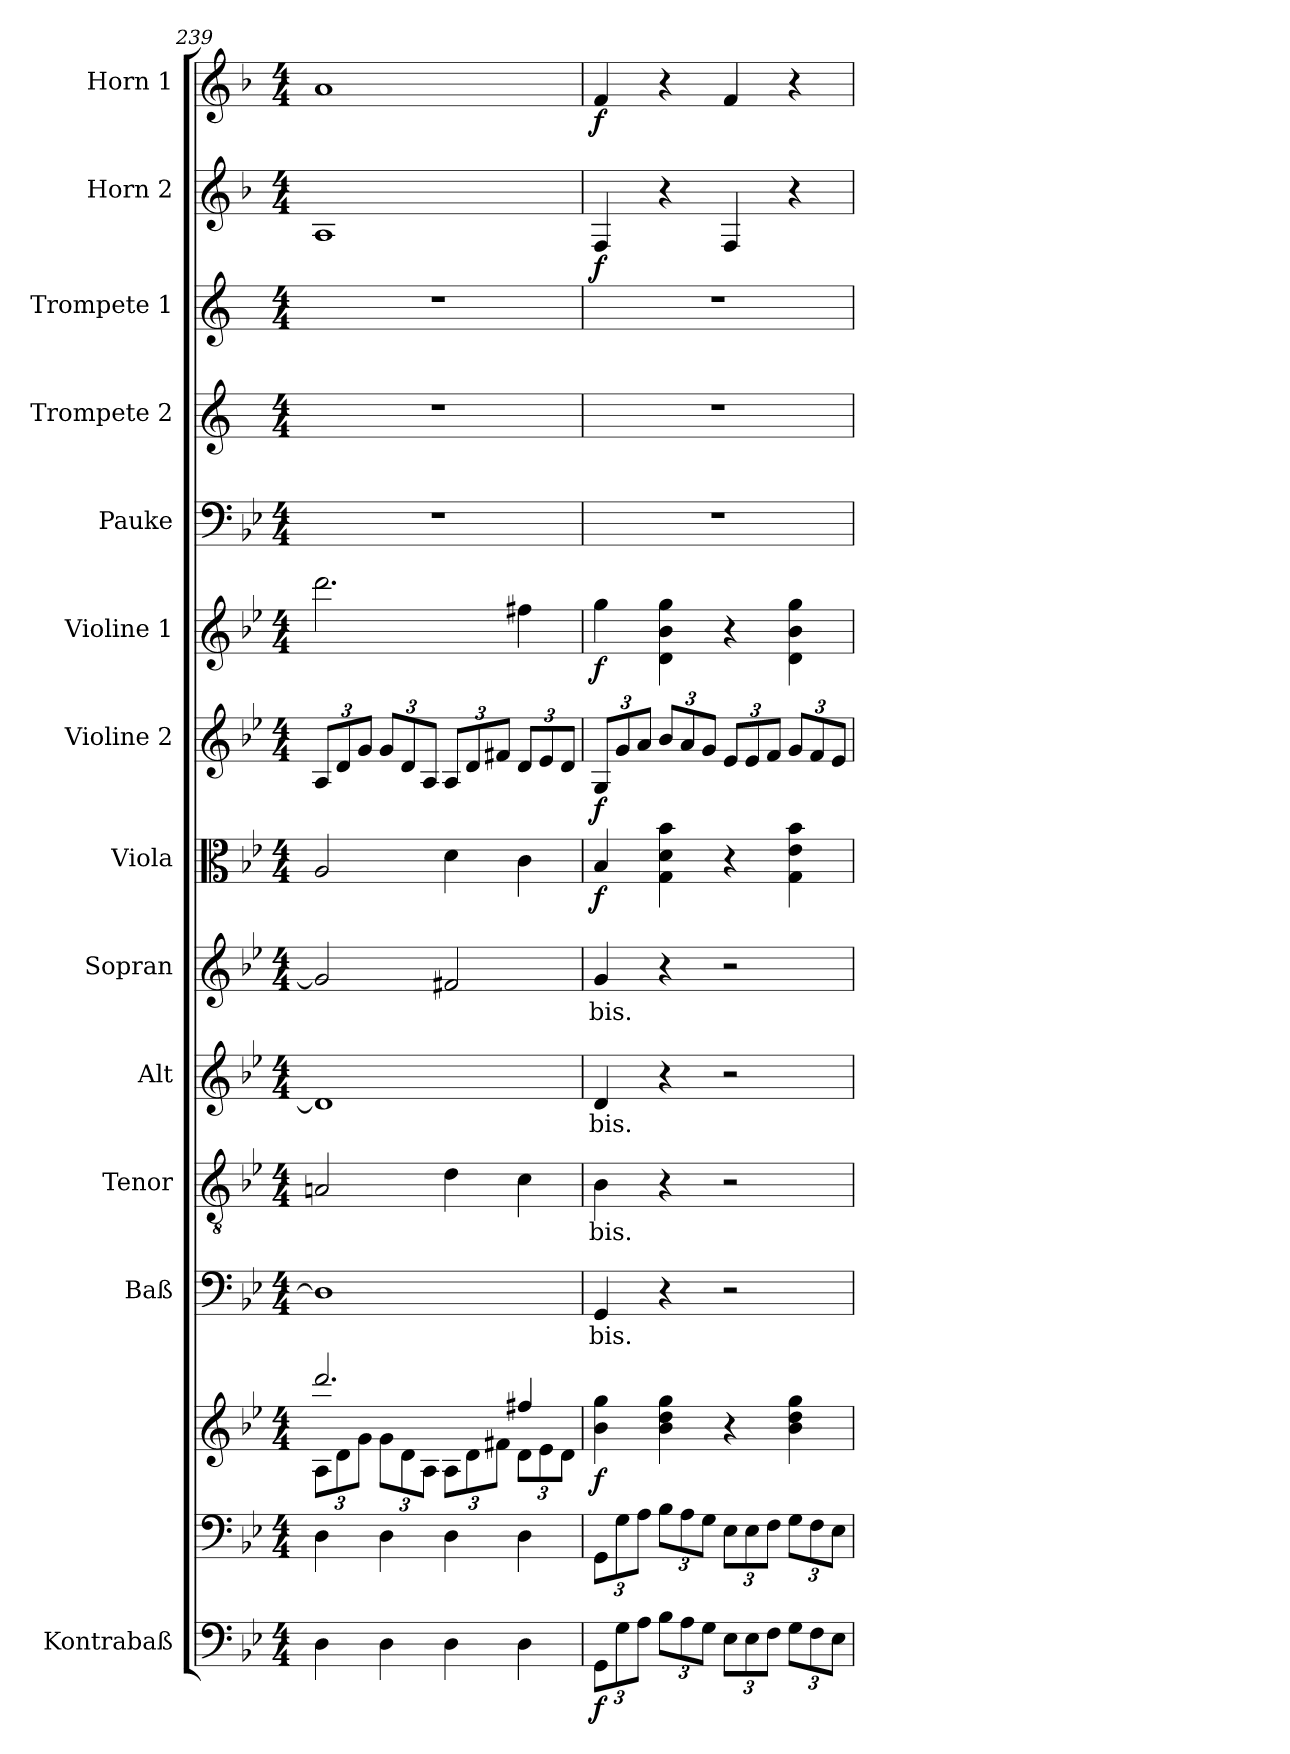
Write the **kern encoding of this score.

**kern	**dynam	**kern	**kern	**dynam	**kern	**text	**kern	**text	**kern	**text	**kern	**text	**kern	**dynam	**kern	**dynam	**kern	**dynam	**kern	**kern	**kern	**kern	**dynam	**kern	**dynam
*part14	*part14	*part13	*part13	*part13	*part12	*part12	*part11	*part11	*part10	*part10	*part9	*part9	*part8	*part8	*part7	*part7	*part6	*part6	*part5	*part4	*part3	*part2	*part2	*part1	*part1
*staff15	*staff15	*staff14	*staff13	*staff13/14	*staff12	*staff12	*staff11	*staff11	*staff10	*staff10	*staff9	*staff9	*staff8	*staff8	*staff7	*staff7	*staff6	*staff6	*staff5	*staff4	*staff3	*staff2	*staff2	*staff1	*staff1
*I"Kontrabaß	*	*	*	*	*I"Baß	*	*I"Tenor	*	*I"Alt	*	*I"Sopran	*	*I"Viola	*	*I"Violine 2	*	*I"Violine 1	*	*I"Pauke	*I"Trompete 2	*I"Trompete 1	*I"Horn 2	*	*I"Horn 1	*
*I'Kb.	*	*	*	*	*	*	*	*	*	*	*	*	*I'Vla.	*	*I'Vl. 2	*	*I'Vl. 1	*	*	*I'Tr. 2	*I'Tr. 1	*I'Hr. 2	*	*I'Hr. 1	*
*clefF4	*	*clefF4	*clefG2	*	*clefF4	*	*clefGv2	*	*clefG2	*	*clefG2	*	*clefC3	*	*clefG2	*	*clefG2	*	*clefF4	*clefG2	*clefG2	*clefG2	*	*clefG2	*
*ITrd7c12	*	*	*	*	*	*	*	*	*	*	*	*	*	*	*	*	*	*	*	*ITrd1c2	*ITrd1c2	*ITrd4c7	*	*ITrd4c7	*
*k[b-e-]	*	*k[b-e-]	*k[b-e-]	*	*k[b-e-]	*	*k[b-e-]	*	*k[b-e-]	*	*k[b-e-]	*	*k[b-e-]	*	*k[b-e-]	*	*k[b-e-]	*	*k[b-e-]	*k[b-e-]	*k[b-e-]	*k[b-e-]	*	*k[b-e-]	*
*B-:	*	*B-:	*B-:	*	*B-:	*	*B-:	*	*B-:	*	*B-:	*	*B-:	*	*B-:	*	*B-:	*	*B-:	*B-:	*B-:	*B-:	*	*B-:	*
*M4/4	*	*M4/4	*M4/4	*	*M4/4	*	*M4/4	*	*M4/4	*	*M4/4	*	*M4/4	*	*M4/4	*	*M4/4	*	*M4/4	*M4/4	*M4/4	*M4/4	*	*M4/4	*
=239	=239	=239	=239	=239	=239	=239	=239	=239	=239	=239	=239	=239	=239	=239	=239	=239	=239	=239	=239	=239	=239	=239	=239	=239	=239
*	*	*	*^	*	*	*	*	*	*	*	*	*	*	*	*	*	*	*	*	*	*	*	*	*	*
*	*	*	*	*Xbrackettup	*	*	*	*	*	*	*	*	*	*	*	*Xbrackettup	*	*	*	*	*	*	*	*	*	*
4DD\	.	4D\	2.ddd/	12A\L	.	1D]	.	2An/	.	1d]	.	2g/]	.	2A/	.	12A/L	.	2.ddd\	.	1r	1r	1r	1D	.	1d	.
.	.	.	.	12d\	.	.	.	.	.	.	.	.	.	.	.	12d/	.	.	.	.	.	.	.	.	.	.
.	.	.	.	12g\J	.	.	.	.	.	.	.	.	.	.	.	12g/J	.	.	.	.	.	.	.	.	.	.
4DD\	.	4D\	.	12g\L	.	.	.	.	.	.	.	.	.	.	.	12g/L	.	.	.	.	.	.	.	.	.	.
.	.	.	.	12d\	.	.	.	.	.	.	.	.	.	.	.	12d/	.	.	.	.	.	.	.	.	.	.
.	.	.	.	12A\J	.	.	.	.	.	.	.	.	.	.	.	12A/J	.	.	.	.	.	.	.	.	.	.
4DD\	.	4D\	.	12A\L	.	.	.	4d\	.	.	.	2f#X/	.	4d\	.	12A/L	.	.	.	.	.	.	.	.	.	.
.	.	.	.	12d\	.	.	.	.	.	.	.	.	.	.	.	12d/	.	.	.	.	.	.	.	.	.	.
.	.	.	.	12f#X\J	.	.	.	.	.	.	.	.	.	.	.	12f#X/J	.	.	.	.	.	.	.	.	.	.
4DD\	.	4D\	4ff#X/	12d\L	.	.	.	4c\	.	.	.	.	.	4c\	.	12d/L	.	4ff#X\	.	.	.	.	.	.	.	.
.	.	.	.	12e-\	.	.	.	.	.	.	.	.	.	.	.	12e-/	.	.	.	.	.	.	.	.	.	.
.	.	.	.	12d\J	.	.	.	.	.	.	.	.	.	.	.	12d/J	.	.	.	.	.	.	.	.	.	.
*	*	*	*v	*v	*	*	*	*	*	*	*	*	*	*	*	*	*	*	*	*	*	*	*	*	*	*
=240	=240	=240	=240	=240	=240	=240	=240	=240	=240	=240	=240	=240	=240	=240	=240	=240	=240	=240	=240	=240	=240	=240	=240	=240	=240
*Xbrackettup	*	*Xbrackettup	*	*	*	*	*	*	*	*	*	*	*	*	*	*	*	*	*	*	*	*	*	*	*
*	*	*	*^	*	*	*	*	*	*	*	*	*	*	*	*	*	*	*	*	*	*	*	*	*	*
!	!LO:DY:b	!	!	!	!LO:DY:b	!	!LO:LY:b	!	!LO:LY:b	!	!LO:LY:b	!	!LO:LY:b	!	!LO:DY:b	!	!LO:DY:b	!	!LO:DY:b	!	!	!	!	!LO:DY:b	!	!LO:DY:b
*	*	*	*v	*v	*	*	*	*	*	*	*	*	*	*	*	*	*	*	*	*	*	*	*	*	*	*
12GGG\L	f	12GG\L	4b-\ 4gg\	f	4GG/	-bis.	4B-\	-bis.	4d/	-bis.	4g/	-bis.	4B-/	f	12G/L	f	4gg\	f	1r	1r	1r	4BB-/	f	4B-/	f
12GG\	.	12G\	.	.	.	.	.	.	.	.	.	.	.	.	12g/	.	.	.	.	.	.	.	.	.	.
12AA\J	.	12A\J	.	.	.	.	.	.	.	.	.	.	.	.	12a/J	.	.	.	.	.	.	.	.	.	.
12BB-\L	.	12B-\L	4b-\ 4dd\ 4gg\	.	4r	.	4r	.	4r	.	4r	.	4G\ 4d\ 4b-\	.	12b-/L	.	4d\ 4b-\ 4gg\	.	.	.	.	4r	.	4r	.
12AA\	.	12A\	.	.	.	.	.	.	.	.	.	.	.	.	12a/	.	.	.	.	.	.	.	.	.	.
12GG\J	.	12G\J	.	.	.	.	.	.	.	.	.	.	.	.	12g/J	.	.	.	.	.	.	.	.	.	.
12EE-\L	.	12E-\L	4r	.	2r	.	2r	.	2r	.	2r	.	4r	.	12e-/L	.	4r	.	.	.	.	4BB-/	.	4B-/	.
12EE-\	.	12E-\	.	.	.	.	.	.	.	.	.	.	.	.	12e-/	.	.	.	.	.	.	.	.	.	.
12FF\J	.	12F\J	.	.	.	.	.	.	.	.	.	.	.	.	12f/J	.	.	.	.	.	.	.	.	.	.
12GG\L	.	12G\L	4b-\ 4dd\ 4gg\	.	.	.	.	.	.	.	.	.	4G\ 4e-\ 4b-\	.	12g/L	.	4d\ 4b-\ 4gg\	.	.	.	.	4r	.	4r	.
12FF\	.	12F\	.	.	.	.	.	.	.	.	.	.	.	.	12f/	.	.	.	.	.	.	.	.	.	.
12EE-\J	.	12E-\J	.	.	.	.	.	.	.	.	.	.	.	.	12e-/J	.	.	.	.	.	.	.	.	.	.
=	=	=	=	=	=	=	=	=	=	=	=	=	=	=	=	=	=	=	=	=	=	=	=	=	=
*-	*-	*-	*-	*-	*-	*-	*-	*-	*-	*-	*-	*-	*-	*-	*-	*-	*-	*-	*-	*-	*-	*-	*-	*-	*-
